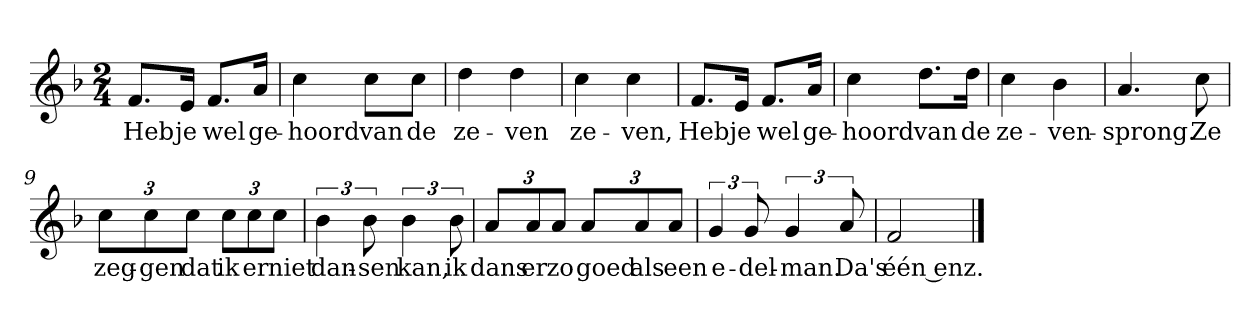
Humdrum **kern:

**kern	**text
*part1	*part1
*staff1	*staff1
*clefG2	*
*k[b-]	*
*F:	*
*M2/4	*
*MM120	*
=1	=1
8.f/L	Heb
16e/Jk	je
8.f/L	wel
16a/Jk	ge-
=2	=2
4cc	-hoord
8cc\L	van
8cc\J	de
=3	=3
4dd	ze-
4dd	-ven
=4	=4
4cc	ze-
4cc	-ven,
=5	=5
8.f/L	Heb
16e/Jk	je
8.f/L	wel
16a/Jk	ge-
=6	=6
4cc	-hoord
8.dd\L	van
16dd\Jk	de
=7	=7
4cc	ze-
4b-	-ven-
=8	=8
4.a	-sprong.
8cc	Ze
=9	=9
12cc\L	zeg-
12cc\	-gen
12cc\J	dat
12cc\L	ik
12cc\	er
12cc\J	niet
=10	=10
6b-	dan-
12b-	-sen
6b-	kan,
12b-	ik
=11	=11
12a/L	dans
12a/	er
12a/J	zo
12a/L	goed
12a/	als
12a/J	een
=12	=12
6g	e-
12g	-del-
6g	-man.
12a	Da's
=13	=13
2f	één enz.
==	==
*-	*-
